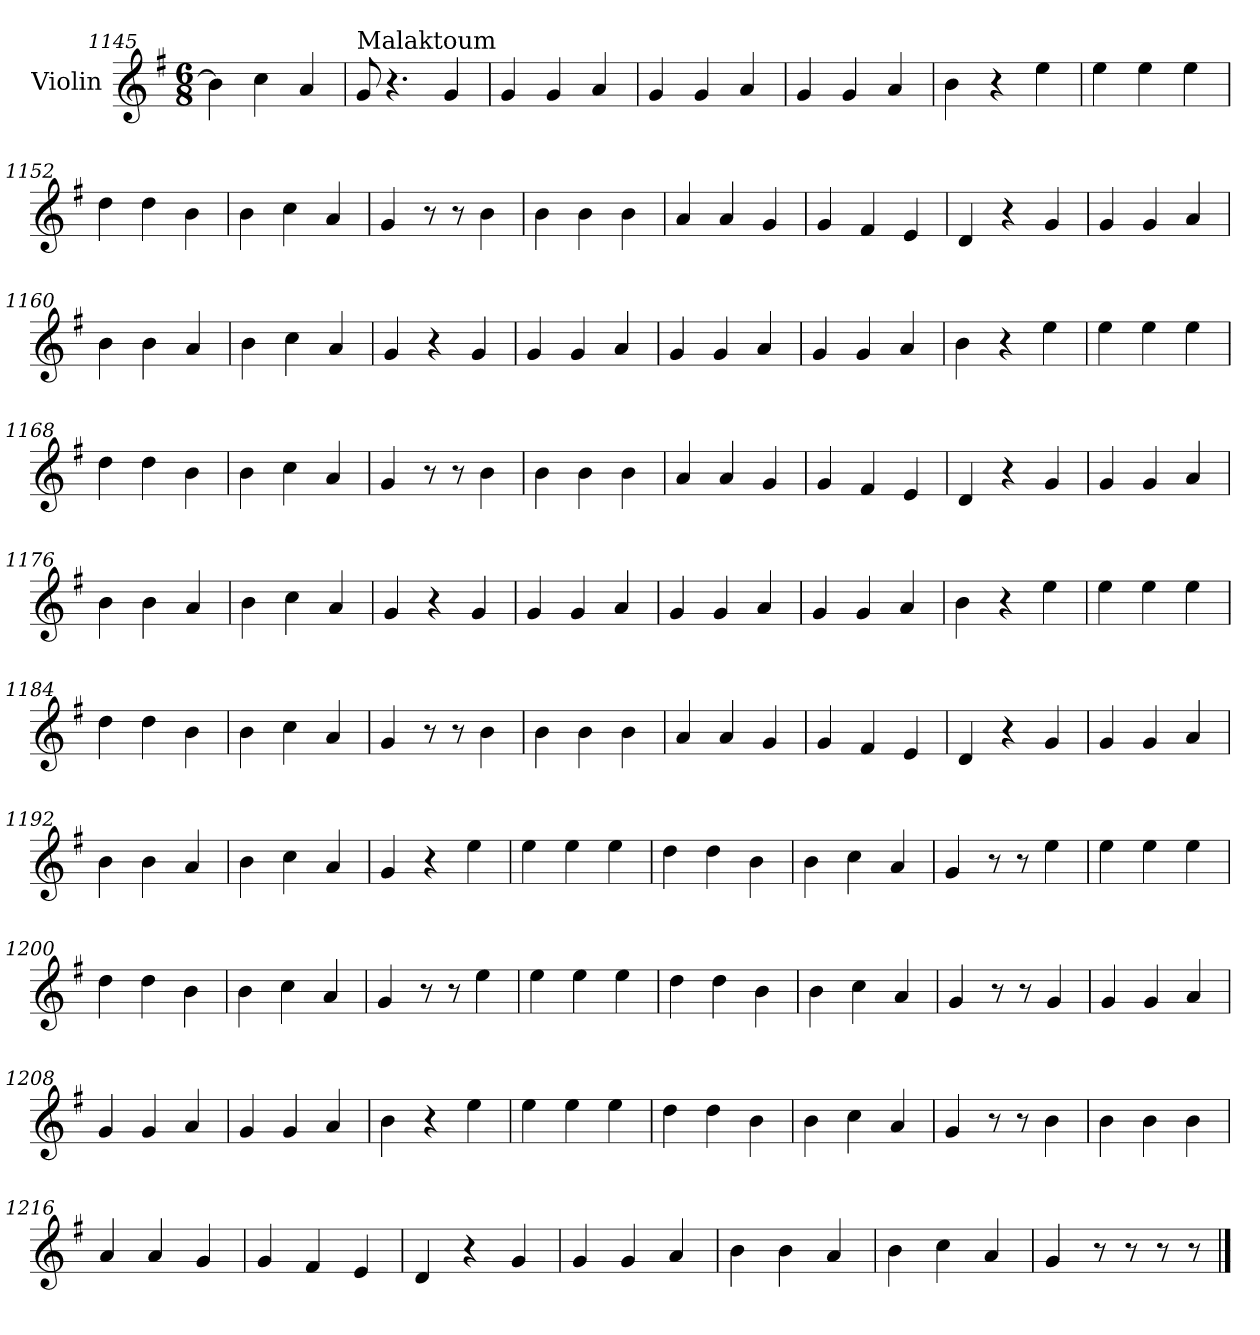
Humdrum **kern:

**kern
*part1
*staff1
*I"Violin
*clefG2
*k[f#]
*G:
*M6/8
=1145
4b\]
4cc\
4a/
!!LO:LB:g=z
=1146
!LO:TX:a:t=Malaktoum
8g/
4.r
4g/
=1147
4g/
4g/
4a/
=1148
4g/
4g/
4a/
=1149
4g/
4g/
4a/
=1150
4b\
4r
4ee\
=1151
4ee\
4ee\
4ee\
=1152
4dd\
4dd\
4b\
!!LO:LB:g=z
=1153
4b\
4cc\
4a/
=1154
4g/
8r
8r
4b\
=1155
4b\
4b\
4b\
=1156
4a/
4a/
4g/
=1157
4g/
4f#/
4e/
=1158
4d/
4r
4g/
=1159
4g/
4g/
4a/
!!LO:LB:g=z
=1160
4b\
4b\
4a/
=1161
4b\
4cc\
4a/
=1162
4g/
4r
4g/
=1163
4g/
4g/
4a/
=1164
4g/
4g/
4a/
=1165
4g/
4g/
4a/
=1166
4b\
4r
4ee\
!!LO:LB:g=z
=1167
4ee\
4ee\
4ee\
=1168
4dd\
4dd\
4b\
=1169
4b\
4cc\
4a/
=1170
4g/
8r
8r
4b\
=1171
4b\
4b\
4b\
=1172
4a/
4a/
4g/
=1173
4g/
4f#/
4e/
!!LO:PB:g=z
=1174
4d/
4r
4g/
=1175
4g/
4g/
4a/
=1176
4b\
4b\
4a/
=1177
4b\
4cc\
4a/
=1178
4g/
4r
4g/
=1179
4g/
4g/
4a/
=1180
4g/
4g/
4a/
!!LO:LB:g=z
=1181
4g/
4g/
4a/
=1182
4b\
4r
4ee\
=1183
4ee\
4ee\
4ee\
=1184
4dd\
4dd\
4b\
=1185
4b\
4cc\
4a/
=1186
4g/
8r
8r
4b\
=1187
4b\
4b\
4b\
!!LO:LB:g=z
=1188
4a/
4a/
4g/
=1189
4g/
4f#/
4e/
=1190
4d/
4r
4g/
=1191
4g/
4g/
4a/
=1192
4b\
4b\
4a/
=1193
4b\
4cc\
4a/
=1194
4g/
4r
4ee\
!!LO:LB:g=z
=1195
4ee\
4ee\
4ee\
=1196
4dd\
4dd\
4b\
=1197
4b\
4cc\
4a/
=1198
4g/
8r
8r
4ee\
=1199
4ee\
4ee\
4ee\
=1200
4dd\
4dd\
4b\
=1201
4b\
4cc\
4a/
!!LO:LB:g=z
=1202
4g/
8r
8r
4ee\
=1203
4ee\
4ee\
4ee\
=1204
4dd\
4dd\
4b\
=1205
4b\
4cc\
4a/
=1206
4g/
8r
8r
4g/
=1207
4g/
4g/
4a/
=1208
4g/
4g/
4a/
!!LO:LB:g=z
=1209
4g/
4g/
4a/
=1210
4b\
4r
4ee\
=1211
4ee\
4ee\
4ee\
=1212
4dd\
4dd\
4b\
=1213
4b\
4cc\
4a/
=1214
4g/
8r
8r
4b\
=1215
4b\
4b\
4b\
!!LO:LB:g=z
=1216
4a/
4a/
4g/
=1217
4g/
4f#/
4e/
=1218
4d/
4r
4g/
=1219
4g/
4g/
4a/
=1220
4b\
4b\
4a/
=1221
4b\
4cc\
4a/
=1222
4g/
8r
8r
8r
8r
==
*-
